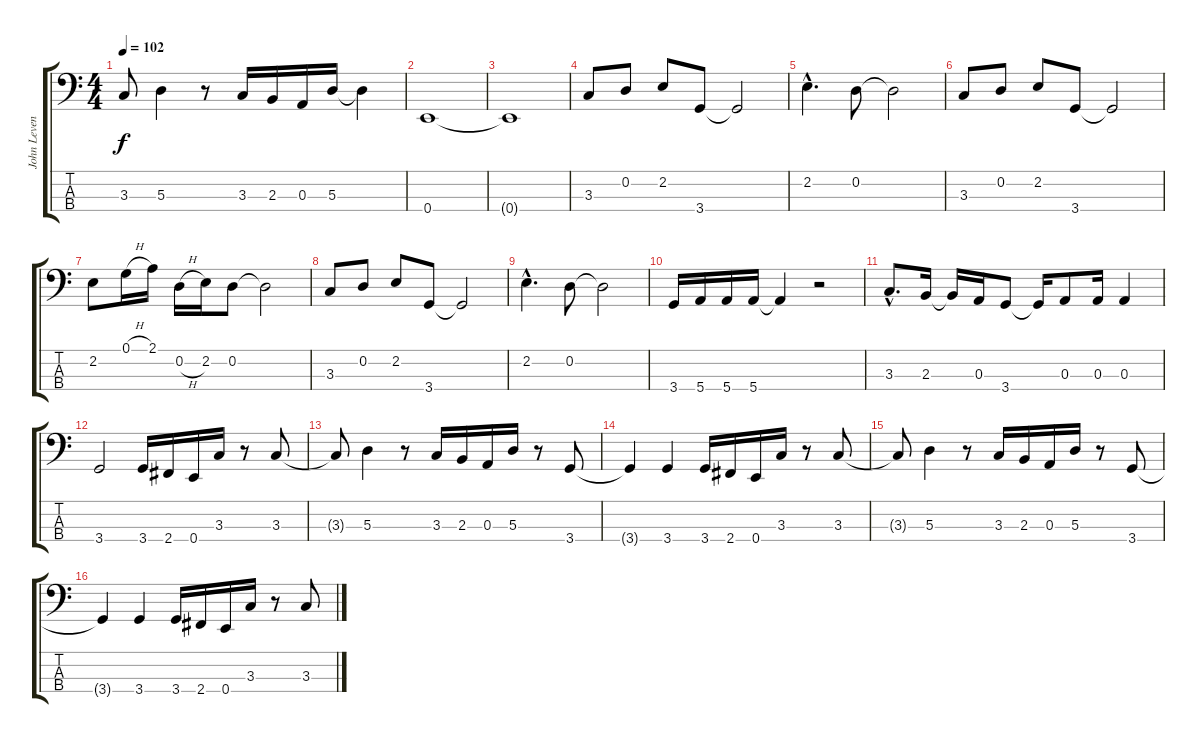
\track ("John Leven Bass" "John Leven") {instrument electricbasspick}
\staff {score tabs}
\tuning (G2 D2 A1 E1) {hide}
\ts (4 4)
\tempo 102
\clef f4
\ks c
3.3{t}.8{dy f} 5.3.4 r.8 3.3.16 2.3.16 0.3.16 5.3.16 5.3{t}.4 |
0.4.1 |
0.4{t}.1 |
3.3.8 0.2.8 2.2.8 3.4.8 3.4{t}.2 |
2.2{hac}.4{d} 0.2.8 0.2{t}.2 |
3.3.8 0.2.8 2.2.8 3.4.8 3.4{t}.2 |
2.2.8 0.1{h}.16 2.1.16 0.2{h}.16 2.2.16 0.2.8 0.2{t}.2 |
3.3.8 0.2.8 2.2.8 3.4.8 3.4{t}.2 |
2.2{hac}.4{d} 0.2.8 0.2{t}.2 |
3.4.16 5.4.16 5.4.16 5.4.16 5.4{t}.4 r.2 |
3.3{hac}.8{d} 2.3.16 2.3{t}.16 0.3.16 3.4.8 3.4{t}.16 0.3.8 0.3.16 0.3.4 |
3.4.2 3.4.16 2.4.16 0.4.16 3.3.16 r.8 3.3.8 |
3.3{t}.8 5.3.4 r.8 3.3.16 2.3.16 0.3.16 5.3.16 r.8 3.4.8 |
3.4{t}.4 3.4.4 3.4.16 2.4.16 0.4.16 3.3.16 r.8 3.3.8 |
3.3{t}.8 5.3.4 r.8 3.3.16 2.3.16 0.3.16 5.3.16 r.8 3.4.8 |
3.4{t}.4 3.4.4 3.4.16 2.4.16 0.4.16 3.3.16 r.8 3.3.8
